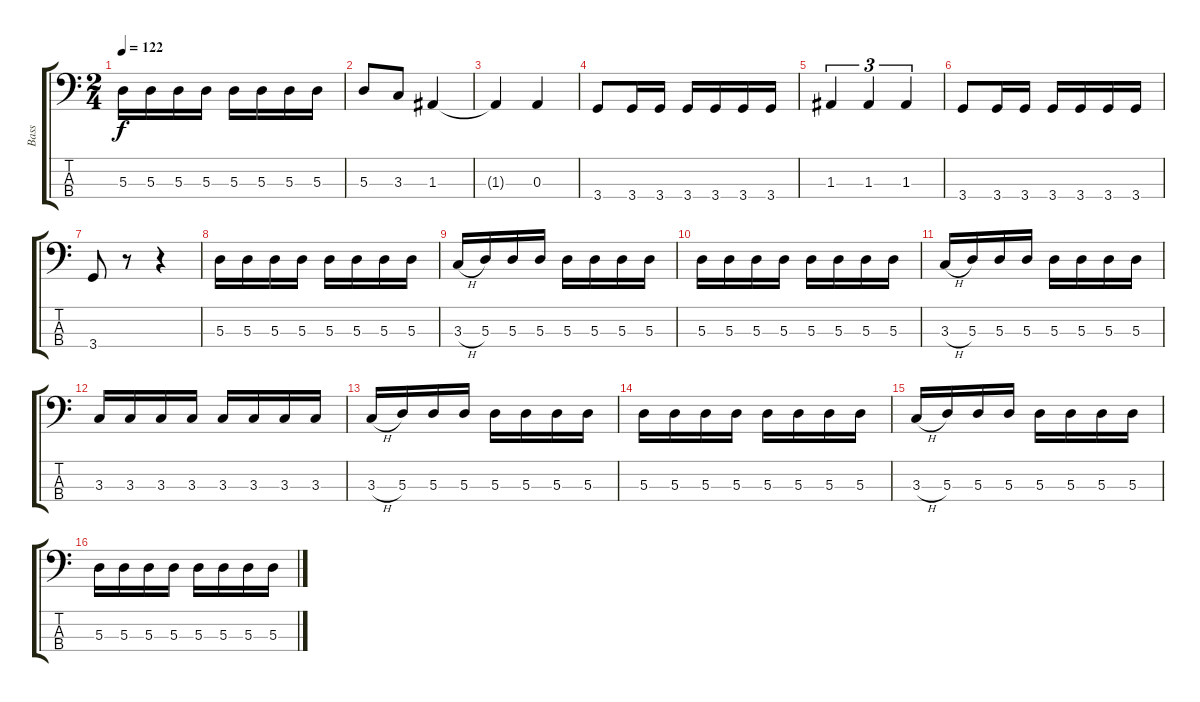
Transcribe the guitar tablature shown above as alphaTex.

\track ("Bass" "Bass") {instrument electricbassfinger}
\staff {score tabs}
\tuning (G2 D2 A1 E1) {hide}
\ts (2 4)
\tempo 122
\clef f4
\ks c
5.3.16{dy f} 5.3.16 5.3.16 5.3.16 5.3.16 5.3.16 5.3.16 5.3.16 |
5.3.8 3.3.8 1.3.4 |
1.3{t}.4 0.3.4 |
3.4.8 3.4.16 3.4.16 3.4.16 3.4.16 3.4.16 3.4.16 |
1.3.4{tu (3 2)} 1.3.4{tu (3 2)} 1.3.4{tu (3 2)} |
3.4.8 3.4.16 3.4.16 3.4.16 3.4.16 3.4.16 3.4.16 |
3.4.8 r.8 r.4 |
5.3.16 5.3.16 5.3.16 5.3.16 5.3.16 5.3.16 5.3.16 5.3.16 |
3.3{h}.16 5.3.16 5.3.16 5.3.16 5.3.16 5.3.16 5.3.16 5.3.16 |
5.3.16 5.3.16 5.3.16 5.3.16 5.3.16 5.3.16 5.3.16 5.3.16 |
3.3{h}.16 5.3.16 5.3.16 5.3.16 5.3.16 5.3.16 5.3.16 5.3.16 |
3.3.16 3.3.16 3.3.16 3.3.16 3.3.16 3.3.16 3.3.16 3.3.16 |
3.3{h}.16 5.3.16 5.3.16 5.3.16 5.3.16 5.3.16 5.3.16 5.3.16 |
5.3.16 5.3.16 5.3.16 5.3.16 5.3.16 5.3.16 5.3.16 5.3.16 |
3.3{h}.16 5.3.16 5.3.16 5.3.16 5.3.16 5.3.16 5.3.16 5.3.16 |
5.3.16 5.3.16 5.3.16 5.3.16 5.3.16 5.3.16 5.3.16 5.3.16
